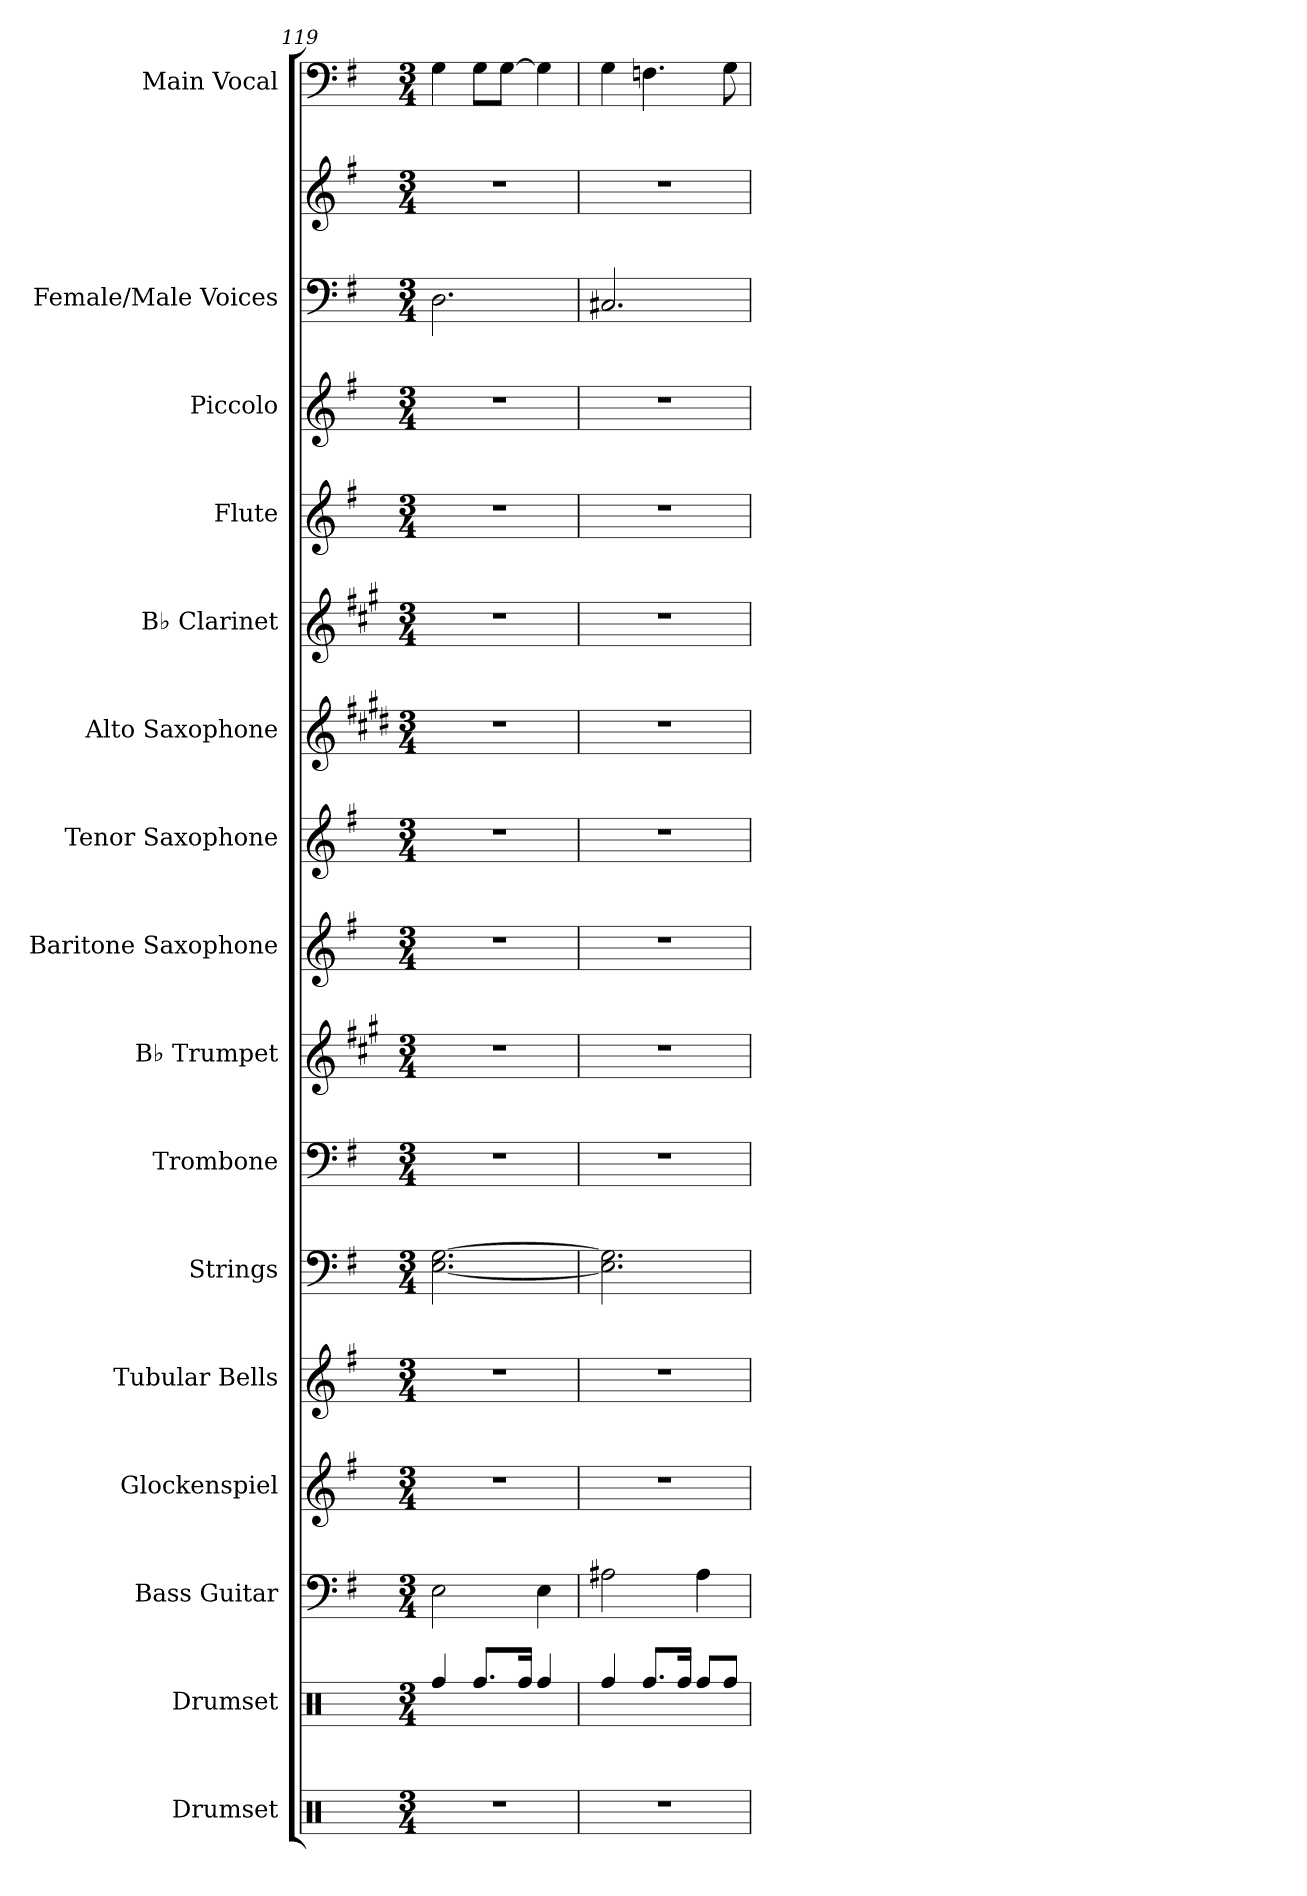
**kern	**kern	**kern	**kern	**kern	**kern	**kern	**kern	**kern	**kern	**kern	**kern	**kern	**kern	**kern	**kern	**kern
*part16	*part15	*part14	*part13	*part12	*part11	*part10	*part9	*part8	*part7	*part6	*part5	*part4	*part3	*part2	*part2	*part1
*staff17	*staff16	*staff15	*staff14	*staff13	*staff12	*staff11	*staff10	*staff9	*staff8	*staff7	*staff6	*staff5	*staff4	*staff3	*staff2	*staff1
*I"Drumset	*I"Drumset	*I"Bass Guitar	*I"Glockenspiel	*I"Tubular Bells	*I"Strings	*I"Trombone	*I"B♭ Trumpet	*I"Baritone Saxophone	*I"Tenor Saxophone	*I"Alto Saxophone	*I"B♭ Clarinet	*I"Flute	*I"Piccolo	*I"Female/Male Voices	*	*I"Main Vocal
*I'Drs.	*I'Drs.	*I'B. Guit.	*I'Glk.	*I'Tu. Be.	*I'St.	*I'Tbn.	*I'B♭ Tpt.	*I'Bar. Sax.	*I'T. Sax.	*I'A. Sax.	*I'B♭ Cl.	*I'Fl.	*I'Picc.	*I'Voices	*	*I'Main Vcl.
*clefX	*clefX	*clefF4	*clefG2	*clefG2	*clefF4	*clefF4	*clefG2	*clefG2	*clefG2	*clefG2	*clefG2	*clefG2	*clefG2	*clefF4	*clefG2	*clefF4
*	*	*ITrd7c12	*ITrd-14c-24	*	*	*	*ITrd1c2	*ITrd12c21	*ITrd8c14	*ITrd5c9	*ITrd1c2	*	*ITrd-7c-12	*	*	*
*k[]	*k[]	*k[f#]	*k[f#]	*k[f#]	*k[f#]	*k[f#]	*k[f#]	*k[f#]	*k[f#]	*k[f#]	*k[f#]	*k[f#]	*k[f#]	*k[f#]	*k[f#]	*k[f#]
*M3/4	*M3/4	*M3/4	*M3/4	*M3/4	*M3/4	*M3/4	*M3/4	*M3/4	*M3/4	*M3/4	*M3/4	*M3/4	*M3/4	*M3/4	*M3/4	*M3/4
=119	=119	=119	=119	=119	=119	=119	=119	=119	=119	=119	=119	=119	=119	=119	=119	=119
2.r	4Rff/	2EE\	2.r	2.r	[2.E\ [2.G\	2.r	2.r	2.r	2.r	2.r	2.r	2.r	2.r	2.D\	2.r	4G\
.	8.Rff/L	.	.	.	.	.	.	.	.	.	.	.	.	.	.	8G\L
.	.	.	.	.	.	.	.	.	.	.	.	.	.	.	.	[8G\J
.	16Rff/Jk	.	.	.	.	.	.	.	.	.	.	.	.	.	.	.
.	4Rff/	4EE\	.	.	.	.	.	.	.	.	.	.	.	.	.	4G\]
=120	=120	=120	=120	=120	=120	=120	=120	=120	=120	=120	=120	=120	=120	=120	=120	=120
2.r	4Rff/	2AA#X\	2.r	2.r	2.E\] 2.G\]	2.r	2.r	2.r	2.r	2.r	2.r	2.r	2.r	2.C#X/	2.r	4G\
.	8.Rff/L	.	.	.	.	.	.	.	.	.	.	.	.	.	.	4.Fn\
.	16Rff/Jk	.	.	.	.	.	.	.	.	.	.	.	.	.	.	.
.	8Rff/L	4AA#\	.	.	.	.	.	.	.	.	.	.	.	.	.	.
.	8Rff/J	.	.	.	.	.	.	.	.	.	.	.	.	.	.	8G\
=	=	=	=	=	=	=	=	=	=	=	=	=	=	=	=	=
*-	*-	*-	*-	*-	*-	*-	*-	*-	*-	*-	*-	*-	*-	*-	*-	*-
